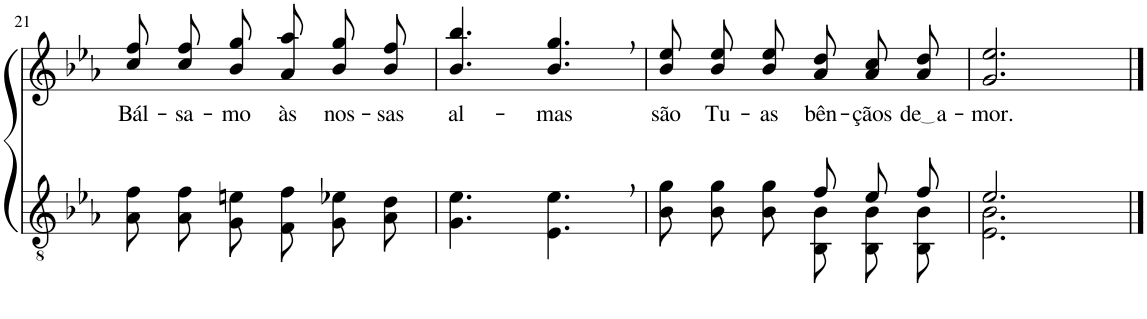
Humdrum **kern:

**kern	**kern	**text
*part2	*part1	*part1
*staff2	*staff1	*staff1
*I"Parte III e IV	*I"Parte I e II	*
!!LO:PB:g=z
*clefGv2	*clefG2	*
*Trd3c5	*Trd3c5	*
*k[b-e-a-]	*k[b-e-a-]	*
*M6/8	*M6/8	*
=21	=21	=21
!	!	!LO:LY:b
8A-\ 8f\L	8cc\ 8ff\L	Bál-
!	!	!LO:LY:b
8A-\ 8f\	8cc\ 8ff\	-sa-
!	!	!LO:LY:b
8G\ 8en\J	8b-\ 8gg\J	-mo
!	!	!LO:LY:b
8F/ 8f/L	8a-\ 8aa-\L	às
!	!	!LO:LY:b
8G/ 8e-X/	8b-\ 8gg\	nos-
!	!	!LO:LY:b
8A-/ 8d/J	8b-\ 8ff\J	-sas
=22	=22	=22
!	!	!LO:LY:b
4.G\ 4.e-\	4.b-/ 4.bb-/	al-
!	!	!LO:LY:b
4.E-\, 4.e-\,	4.b-/, 4.gg/,	-mas
=23	=23	=23
*^	*	*
!	!	!	!LO:LY:b
4.ryy	8B-\ 8g\L	8b-\ 8ee-\L	são
!	!	!	!LO:LY:b
.	8B-\ 8g\	8b-\ 8ee-\	Tu-
!	!	!	!LO:LY:b
.	8B-\ 8g\J	8b-\ 8ee-\J	-as
!	!	!	!LO:LY:b
8f/L	8BB-/ 8B-/L	8a-\ 8dd\L	bên-
!	!	!	!LO:LY:b
8e-/	8BB-/ 8B-/	8a-\ 8cc\	-çãos
!	!	!	!LO:LY:b
8f/J	8BB-/ 8B-/J	8a-\ 8dd\J	de a
=24	=24	=24	=24
!	!	!	!LO:LY:b
2.e-/	2.E-\ 2.B-\	2.g/ 2.ee-/	-mor.
*v	*v	*	*
==	==	==
*-	*-	*-
